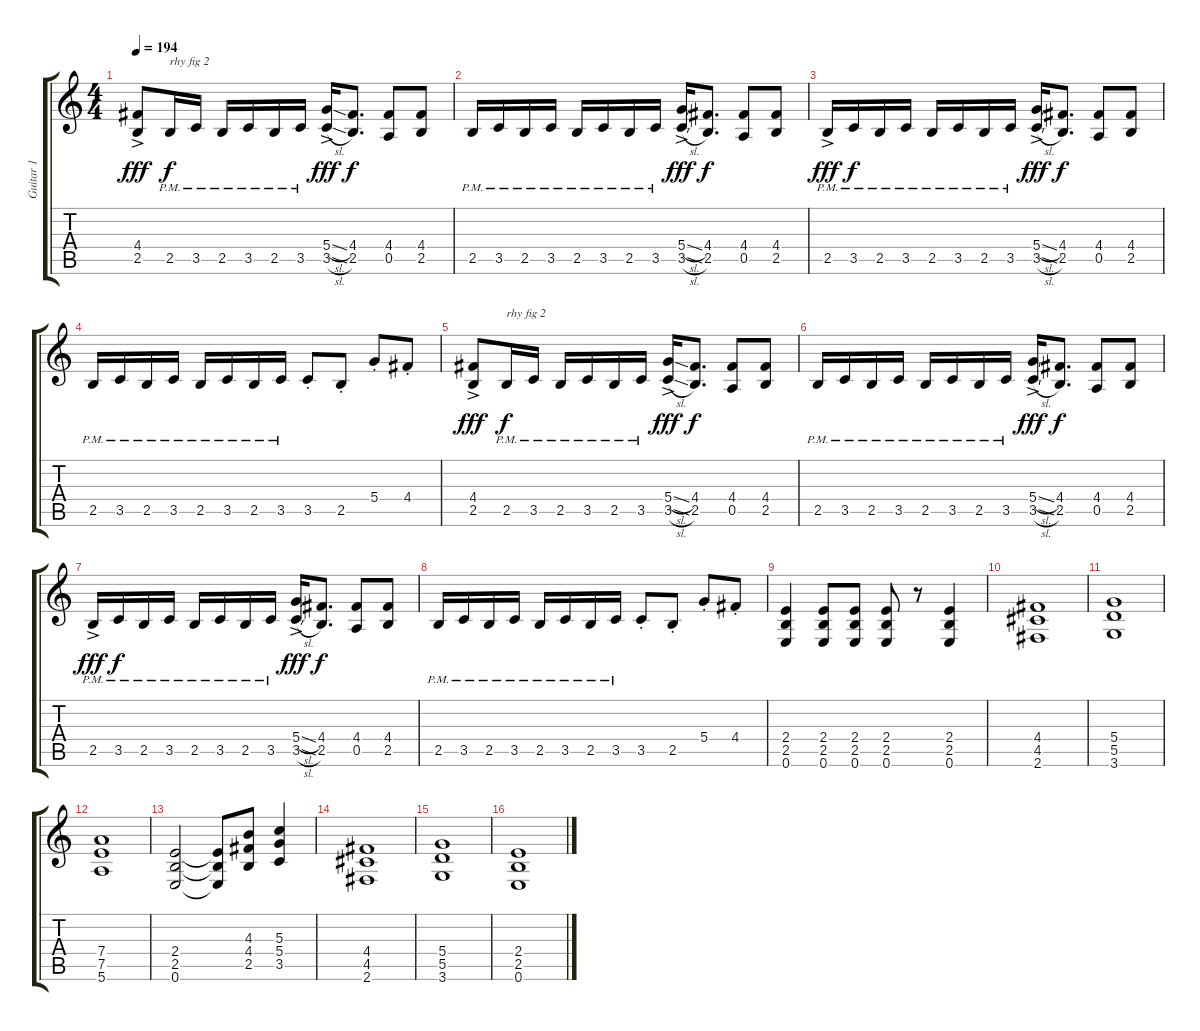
\track ("Guitar 1" "Guitar 1") {instrument distortionguitar}
\staff {score tabs}
\tuning (E4 B3 G3 D3 A2 E2) {hide}
\ts (4 4)
\tempo 194
\clef g2
\ks c
(4.4{ac} 2.5{ac}).8{dy fff} 2.5{pm}.16{txt "rhy fig 2" dy f} 3.5{pm}.16 2.5{pm}.16 3.5{pm}.16 2.5{pm}.16 3.5{pm}.16 (5.4{sl ac} 3.5{sl ac}).16{dy fff} (4.4 2.5).8{d dy f} (4.4 0.5).8 (4.4 2.5).8 |
2.5{pm}.16 3.5{pm}.16 2.5{pm}.16 3.5{pm}.16 2.5{pm}.16 3.5{pm}.16 2.5{pm}.16 3.5{pm}.16 (5.4{sl ac} 3.5{sl ac}).16{dy fff} (4.4 2.5).8{d dy f} (4.4 0.5).8 (4.4 2.5).8 |
2.5{ac pm}.16{dy fff} 3.5{pm}.16{dy f} 2.5{pm}.16 3.5{pm}.16 2.5{pm}.16 3.5{pm}.16 2.5{pm}.16 3.5{pm}.16 (5.4{sl ac} 3.5{sl}).16{dy fff} (4.4 2.5).8{d dy f} (4.4 0.5).8 (4.4 2.5).8 |
2.5{pm}.16 3.5{pm}.16 2.5{pm}.16 3.5{pm}.16 2.5{pm}.16 3.5{pm}.16 2.5{pm}.16 3.5{pm}.16 3.5{st}.8 2.5{st}.8 5.4{st}.8 4.4{st}.8 |
(4.4{ac} 2.5{ac}).8{dy fff} 2.5{pm}.16{txt "rhy fig 2" dy f} 3.5{pm}.16 2.5{pm}.16 3.5{pm}.16 2.5{pm}.16 3.5{pm}.16 (5.4{sl ac} 3.5{sl ac}).16{dy fff} (4.4 2.5).8{d dy f} (4.4 0.5).8 (4.4 2.5).8 |
2.5{pm}.16 3.5{pm}.16 2.5{pm}.16 3.5{pm}.16 2.5{pm}.16 3.5{pm}.16 2.5{pm}.16 3.5{pm}.16 (5.4{sl ac} 3.5{sl ac}).16{dy fff} (4.4 2.5).8{d dy f} (4.4 0.5).8 (4.4 2.5).8 |
2.5{ac pm}.16{dy fff} 3.5{pm}.16{dy f} 2.5{pm}.16 3.5{pm}.16 2.5{pm}.16 3.5{pm}.16 2.5{pm}.16 3.5{pm}.16 (5.4{sl ac} 3.5{sl}).16{dy fff} (4.4 2.5).8{d dy f} (4.4 0.5).8 (4.4 2.5).8 |
2.5{pm}.16 3.5{pm}.16 2.5{pm}.16 3.5{pm}.16 2.5{pm}.16 3.5{pm}.16 2.5{pm}.16 3.5{pm}.16 3.5{st}.8 2.5{st}.8 5.4{st}.8 4.4{st}.8 |
(2.4 2.5 0.6).4 (2.4 2.5 0.6).8 (2.4 2.5 0.6).8 (2.4 2.5 0.6).8 r.8 (2.4 2.5 0.6).4 |
(4.4 4.5 2.6).1 |
(5.4 5.5 3.6).1 |
(7.4 7.5 5.6).1 |
(2.4 2.5 0.6).2 (2.4{t} 2.5{t} 0.6{t}).8 (4.3 4.4 2.5).8 (5.3 5.4 3.5).4 |
(4.4 4.5 2.6).1 |
(5.4 5.5 3.6).1 |
(2.4 2.5 0.6).1
